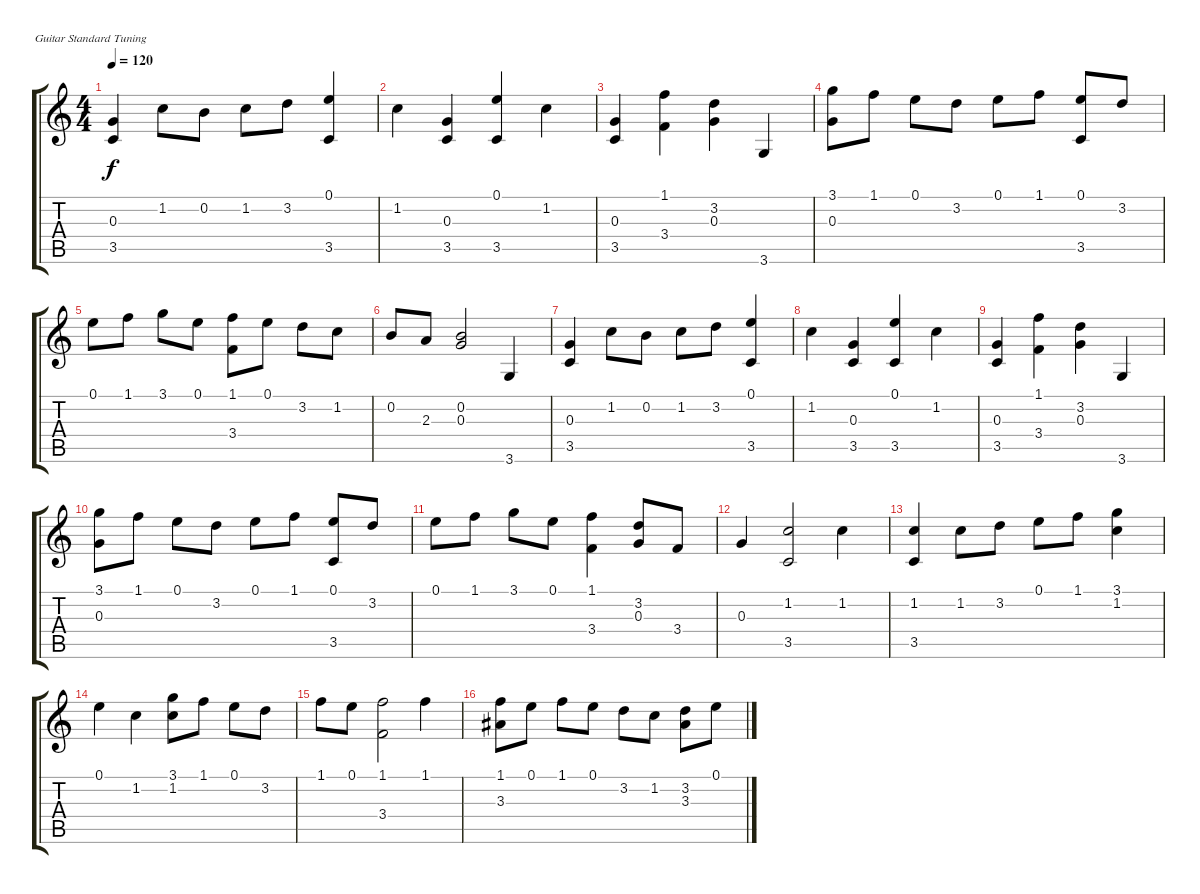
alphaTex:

\defaultSystemsLayout 4
\bracketExtendMode groupsimilarinstruments
\firstSystemTrackNameOrientation horizontal
\otherSystemsTrackNameOrientation horizontal
\track "" {instrument acousticguitarnylon}
\staff {score tabs}
\tuning (E4 B3 G3 D3 A2 E2)
\ts (4 4)
\tempo 120
\clef g2
\ks c
(0.3 3.5).4{dy f instrument acousticguitarnylon} 1.2.8 0.2.8 1.2.8 3.2.8 (0.1 3.5).4 |
1.2.4 (0.3 3.5).4 (0.1 3.5).4 1.2.4 |
(0.3 3.5).4 (1.1 3.4).4 (3.2 0.3).4 3.6.4 |
(3.1 0.3).8 1.1.8 0.1.8 3.2.8 0.1.8 1.1.8 (0.1 3.5).8 3.2.8 |
0.1.8 1.1.8 3.1.8 0.1.8 (1.1 3.4).8 0.1.8 3.2.8 1.2.8 |
0.2.8 2.3.8 (0.2 0.3).2 3.6.4 |
(0.3 3.5).4 1.2.8 0.2.8 1.2.8 3.2.8 (0.1 3.5).4 |
1.2.4 (0.3 3.5).4 (0.1 3.5).4 1.2.4 |
(0.3 3.5).4 (1.1 3.4).4 (3.2 0.3).4 3.6.4 |
(3.1 0.3).8 1.1.8 0.1.8 3.2.8 0.1.8 1.1.8 (0.1 3.5).8 3.2.8 |
0.1.8 1.1.8 3.1.8 0.1.8 (1.1 3.4).4 (3.2 0.3).8 3.4.8 |
0.3.4 (1.2 3.5).2 1.2.4 |
(1.2 3.5).4 1.2.8 3.2.8 0.1.8 1.1.8 (3.1 1.2).4 |
0.1.4 1.2.4 (3.1 1.2).8 1.1.8 0.1.8 3.2.8 |
1.1.8 0.1.8 (1.1 3.4).2 1.1.4 |
(1.1 3.3).8 0.1.8 1.1.8 0.1.8 3.2.8 1.2.8 (3.2 3.3).8 0.1.8
